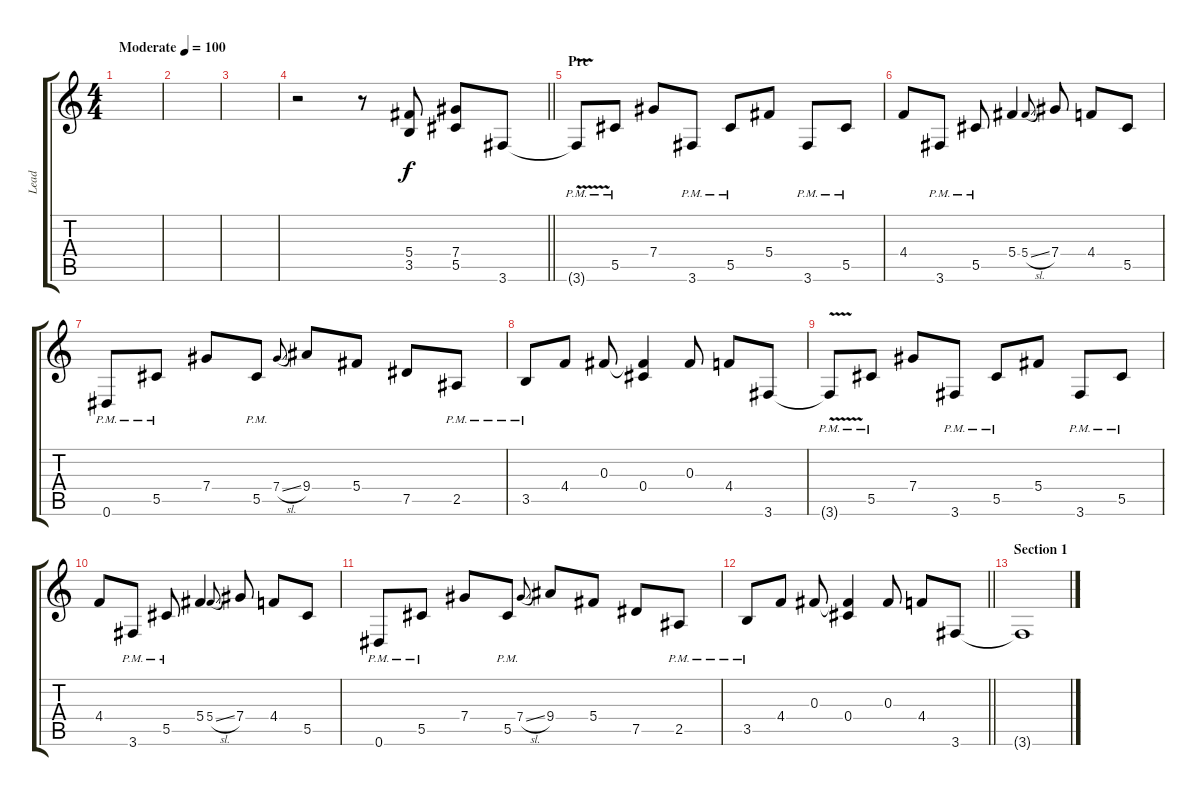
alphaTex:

\track ("Lead" "Lead") {instrument distortionguitar}
\staff {score tabs}
\tuning (Eb4 Bb3 Gb3 Db3 Ab2 Eb2) {hide}
\ts (4 4)
\tempo (100 "Moderate")
\clef g2
\ks c
|
|
|
\barLineRight lightlight
r.2 r.8 (5.4 3.5).8 (7.4 5.5).8 3.6.8 |
\section ("" "Pre")
3.6{v pm t}.8 5.5{pm}.8 7.4.8 3.6{pm}.8 5.5{pm}.8 5.4.8 3.6{pm}.8 5.5{pm}.8 |
4.4.8 3.6{pm}.8 5.5{pm}.8 5.4.4 5.4{sl}.8{gr onbeat} 7.4.8 4.4.8 5.5.8 |
0.6{pm}.8 5.5{pm}.8 7.4.8 5.5{pm}.8 7.4{sl}.8{gr onbeat} 9.4.8 5.4.8 7.5.8 2.5{pm}.8 |
3.5{pm}.8 4.4.8 0.3.8 (0.3{t} 0.4).4 0.3.8 4.4.8 3.6.8 |
3.6{v pm t}.8 5.5{pm}.8 7.4.8 3.6{pm}.8 5.5{pm}.8 5.4.8 3.6{pm}.8 5.5{pm}.8 |
4.4.8 3.6{pm}.8 5.5{pm}.8 5.4.4 5.4{sl}.8{gr onbeat} 7.4.8 4.4.8 5.5.8 |
0.6{pm}.8 5.5{pm}.8 7.4.8 5.5{pm}.8 7.4{sl}.8{gr onbeat} 9.4.8 5.4.8 7.5.8 2.5{pm}.8 |
\barLineRight lightlight
3.5{pm}.8 4.4.8 0.3.8 (0.3{t} 0.4).4 0.3.8 4.4.8 3.6.8 |
\section ("" "Section 1")
3.6{t}.1
